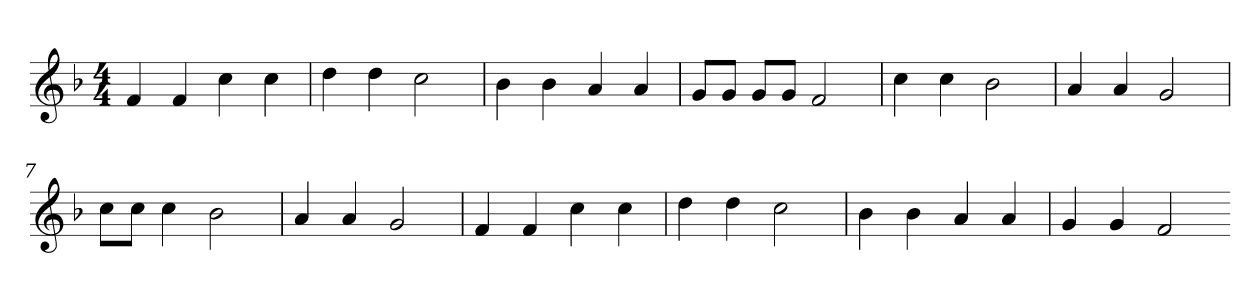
**kern
*part1
*staff1
*k[b-]
*F:
*M4/4
=1
4f
4f
4cc
4cc
=2
4dd
4dd
2cc
=3
4b-
4b-
4a
4a
=4
8gL
8gJ
8gL
8gJ
2f
=5
4cc
4cc
2b-
=6
4a
4a
2g
=7
8ccL
8ccJ
4cc
2b-
=8
4a
4a
2g
=9
4f
4f
4cc
4cc
=10
4dd
4dd
2cc
=11
4b-
4b-
4a
4a
=12
4g
4g
2f
=-
*-
